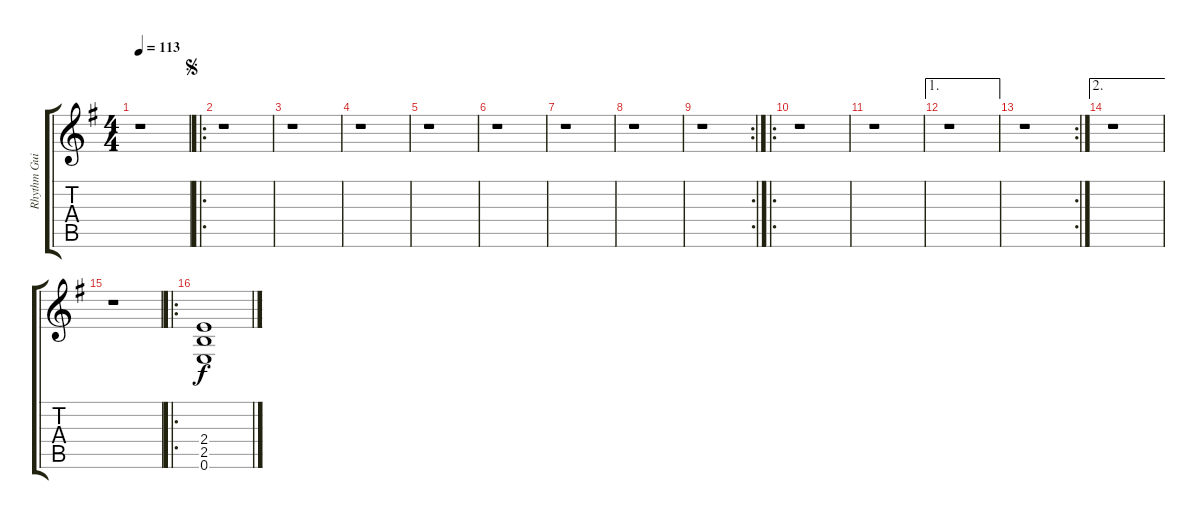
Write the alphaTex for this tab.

\track ("Rhythm Guitar" "Rhythm Gui") {instrument distortionguitar}
\staff {score tabs}
\tuning (E4 B3 G3 D3 A2 E2) {hide}
\ts (4 4)
\tempo 113
\clef g2
\ks g
r.1{dy f} |
\ro
\jump segno
r.1 |
r.1 |
r.1 |
r.1 |
r.1 |
r.1 |
r.1 |
\rc 2
r.1 |
\ro
r.1 |
r.1 |
\ae 1
r.1 |
\rc 2
r.1 |
\ae 2
r.1 |
r.1 |
\ro
(2.4 2.5 0.6).1
